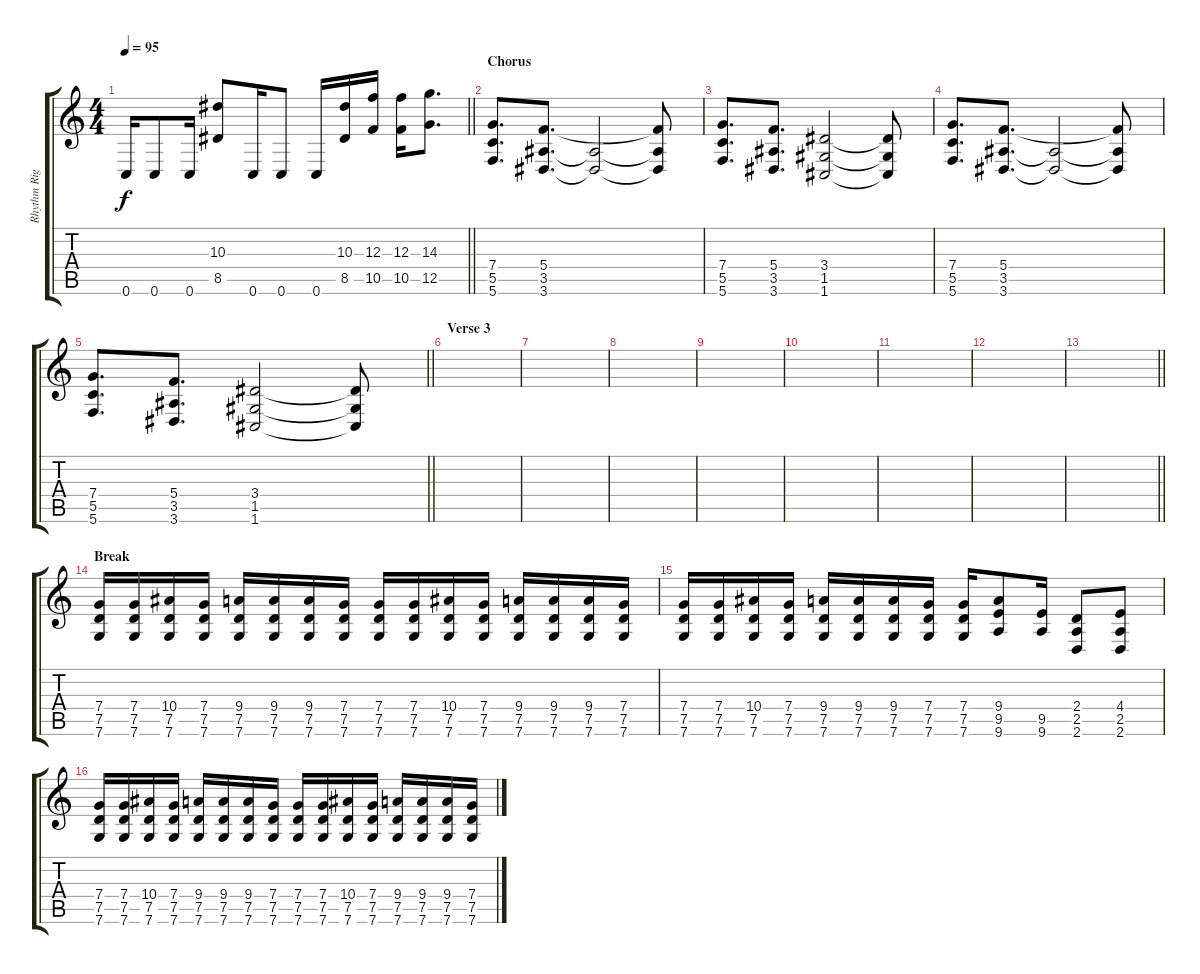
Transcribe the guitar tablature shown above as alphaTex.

\track ("Rhythm Right" "Rhythm Rig") {instrument overdrivenguitar}
\staff {score tabs}
\tuning (D4 A3 F3 C3 G2 C2) {hide}
\ts (4 4)
\tempo 95
\clef g2
\barLineRight lightlight
\ks c
0.6.16{dy f} 0.6.8 0.6.16 (10.3 8.5).8 0.6.16 0.6.8 0.6.16 (10.3 8.5).16 (12.3 10.5).16 (12.3 10.5).16 (14.3 12.5).8{d} |
\section ("" "Chorus")
(7.4 5.5 5.6).8{d} (5.4 3.5 3.6).8{d} (3.5{t} 3.6{t}).2 (5.4{t} 3.5{t} 3.6{t}).8 |
(7.4 5.5 5.6).8{d} (5.4 3.5 3.6).8{d} (3.4 1.5 1.6).2 (3.4{t} 1.5{t} 1.6{t}).8 |
(7.4 5.5 5.6).8{d} (5.4 3.5 3.6).8{d} (3.5{t} 3.6{t}).2 (5.4{t} 3.5{t} 3.6{t}).8 |
\barLineRight lightlight
(7.4 5.5 5.6).8{d} (5.4 3.5 3.6).8{d} (3.4 1.5 1.6).2 (3.4{t} 1.5{t} 1.6{t}).8 |
\section ("" "Verse 3")
|
|
|
|
|
|
|
\barLineRight lightlight
|
\section ("" "Break")
(7.4 7.5 7.6).16 (7.4 7.5 7.6).16 (10.4 7.5 7.6).16 (7.4 7.5 7.6).16 (9.4 7.5 7.6).16 (9.4 7.5 7.6).16 (9.4 7.5 7.6).16 (7.4 7.5 7.6).16 (7.4 7.5 7.6).16 (7.4 7.5 7.6).16 (10.4 7.5 7.6).16 (7.4 7.5 7.6).16 (9.4 7.5 7.6).16 (9.4 7.5 7.6).16 (9.4 7.5 7.6).16 (7.4 7.5 7.6).16 |
(7.4 7.5 7.6).16 (7.4 7.5 7.6).16 (10.4 7.5 7.6).16 (7.4 7.5 7.6).16 (9.4 7.5 7.6).16 (9.4 7.5 7.6).16 (9.4 7.5 7.6).16 (7.4 7.5 7.6).16 (7.4 7.5 7.6).16 (9.4 9.5 9.6).8 (9.5 9.6).16 (2.4 2.5 2.6).8 (4.4 2.5 2.6).8 |
(7.4 7.5 7.6).16 (7.4 7.5 7.6).16 (10.4 7.5 7.6).16 (7.4 7.5 7.6).16 (9.4 7.5 7.6).16 (9.4 7.5 7.6).16 (9.4 7.5 7.6).16 (7.4 7.5 7.6).16 (7.4 7.5 7.6).16 (7.4 7.5 7.6).16 (10.4 7.5 7.6).16 (7.4 7.5 7.6).16 (9.4 7.5 7.6).16 (9.4 7.5 7.6).16 (9.4 7.5 7.6).16 (7.4 7.5 7.6).16
